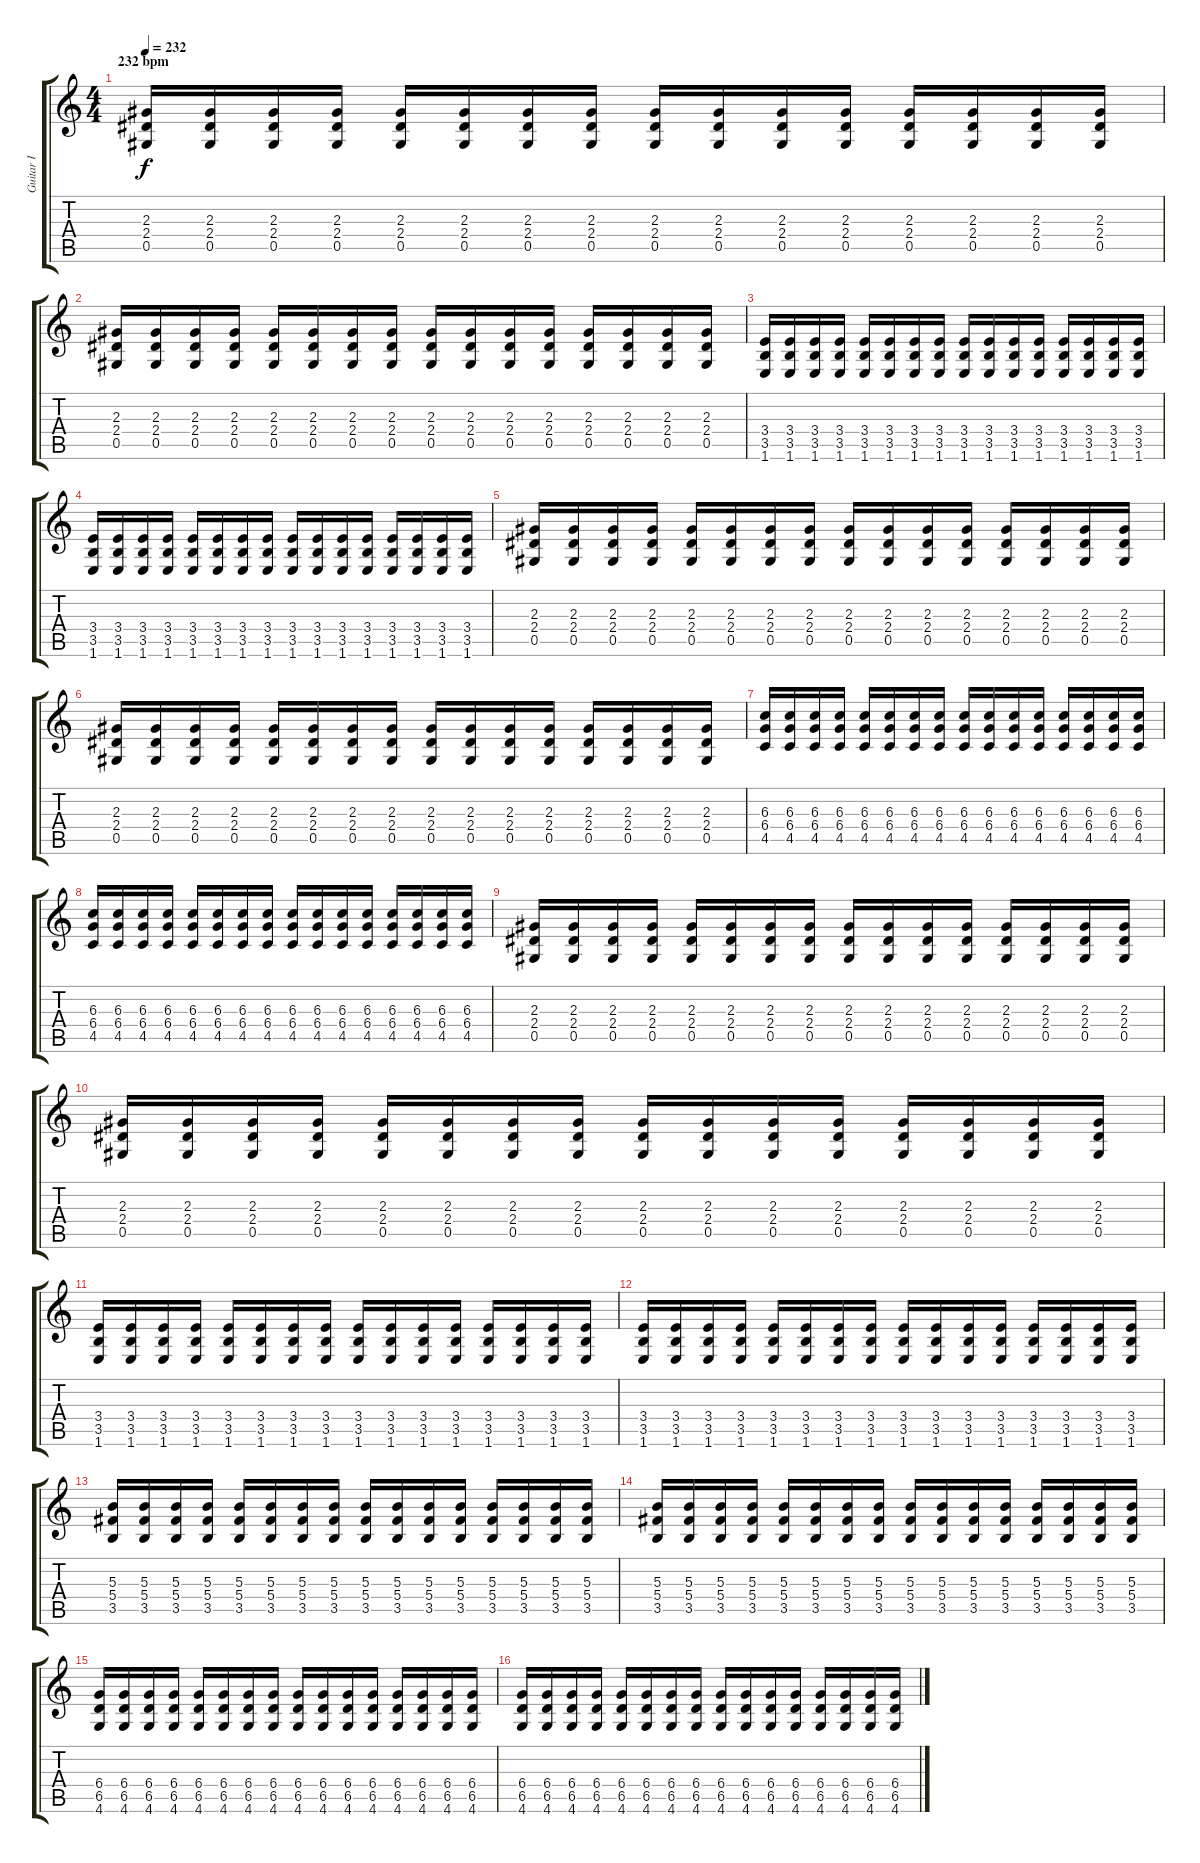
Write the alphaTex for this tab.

\track ("Guitar I" "Guitar I") {instrument distortionguitar}
\staff {score tabs}
\tuning (Eb4 Bb3 Gb3 Db3 Ab2 Eb2) {hide}
\ts (4 4)
\section ("" "232 bpm")
\tempo 232
\clef g2
\ks c
(2.3 2.4 0.5).16{dy f instrument distortionguitar} (2.3 2.4 0.5).16 (2.3 2.4 0.5).16 (2.3 2.4 0.5).16 (2.3 2.4 0.5).16 (2.3 2.4 0.5).16 (2.3 2.4 0.5).16 (2.3 2.4 0.5).16 (2.3 2.4 0.5).16 (2.3 2.4 0.5).16 (2.3 2.4 0.5).16 (2.3 2.4 0.5).16 (2.3 2.4 0.5).16 (2.3 2.4 0.5).16 (2.3 2.4 0.5).16 (2.3 2.4 0.5).16 |
(2.3 2.4 0.5).16 (2.3 2.4 0.5).16 (2.3 2.4 0.5).16 (2.3 2.4 0.5).16 (2.3 2.4 0.5).16 (2.3 2.4 0.5).16 (2.3 2.4 0.5).16 (2.3 2.4 0.5).16 (2.3 2.4 0.5).16 (2.3 2.4 0.5).16 (2.3 2.4 0.5).16 (2.3 2.4 0.5).16 (2.3 2.4 0.5).16 (2.3 2.4 0.5).16 (2.3 2.4 0.5).16 (2.3 2.4 0.5).16 |
(3.4 3.5 1.6).16 (3.4 3.5 1.6).16 (3.4 3.5 1.6).16 (3.4 3.5 1.6).16 (3.4 3.5 1.6).16 (3.4 3.5 1.6).16 (3.4 3.5 1.6).16 (3.4 3.5 1.6).16 (3.4 3.5 1.6).16 (3.4 3.5 1.6).16 (3.4 3.5 1.6).16 (3.4 3.5 1.6).16 (3.4 3.5 1.6).16 (3.4 3.5 1.6).16 (3.4 3.5 1.6).16 (3.4 3.5 1.6).16 |
(3.4 3.5 1.6).16 (3.4 3.5 1.6).16 (3.4 3.5 1.6).16 (3.4 3.5 1.6).16 (3.4 3.5 1.6).16 (3.4 3.5 1.6).16 (3.4 3.5 1.6).16 (3.4 3.5 1.6).16 (3.4 3.5 1.6).16 (3.4 3.5 1.6).16 (3.4 3.5 1.6).16 (3.4 3.5 1.6).16 (3.4 3.5 1.6).16 (3.4 3.5 1.6).16 (3.4 3.5 1.6).16 (3.4 3.5 1.6).16 |
(2.3 2.4 0.5).16 (2.3 2.4 0.5).16 (2.3 2.4 0.5).16 (2.3 2.4 0.5).16 (2.3 2.4 0.5).16 (2.3 2.4 0.5).16 (2.3 2.4 0.5).16 (2.3 2.4 0.5).16 (2.3 2.4 0.5).16 (2.3 2.4 0.5).16 (2.3 2.4 0.5).16 (2.3 2.4 0.5).16 (2.3 2.4 0.5).16 (2.3 2.4 0.5).16 (2.3 2.4 0.5).16 (2.3 2.4 0.5).16 |
(2.3 2.4 0.5).16 (2.3 2.4 0.5).16 (2.3 2.4 0.5).16 (2.3 2.4 0.5).16 (2.3 2.4 0.5).16 (2.3 2.4 0.5).16 (2.3 2.4 0.5).16 (2.3 2.4 0.5).16 (2.3 2.4 0.5).16 (2.3 2.4 0.5).16 (2.3 2.4 0.5).16 (2.3 2.4 0.5).16 (2.3 2.4 0.5).16 (2.3 2.4 0.5).16 (2.3 2.4 0.5).16 (2.3 2.4 0.5).16 |
(6.3 6.4 4.5).16 (6.3 6.4 4.5).16 (6.3 6.4 4.5).16 (6.3 6.4 4.5).16 (6.3 6.4 4.5).16 (6.3 6.4 4.5).16 (6.3 6.4 4.5).16 (6.3 6.4 4.5).16 (6.3 6.4 4.5).16 (6.3 6.4 4.5).16 (6.3 6.4 4.5).16 (6.3 6.4 4.5).16 (6.3 6.4 4.5).16 (6.3 6.4 4.5).16 (6.3 6.4 4.5).16 (6.3 6.4 4.5).16 |
(6.3 6.4 4.5).16 (6.3 6.4 4.5).16 (6.3 6.4 4.5).16 (6.3 6.4 4.5).16 (6.3 6.4 4.5).16 (6.3 6.4 4.5).16 (6.3 6.4 4.5).16 (6.3 6.4 4.5).16 (6.3 6.4 4.5).16 (6.3 6.4 4.5).16 (6.3 6.4 4.5).16 (6.3 6.4 4.5).16 (6.3 6.4 4.5).16 (6.3 6.4 4.5).16 (6.3 6.4 4.5).16 (6.3 6.4 4.5).16 |
(2.3 2.4 0.5).16 (2.3 2.4 0.5).16 (2.3 2.4 0.5).16 (2.3 2.4 0.5).16 (2.3 2.4 0.5).16 (2.3 2.4 0.5).16 (2.3 2.4 0.5).16 (2.3 2.4 0.5).16 (2.3 2.4 0.5).16 (2.3 2.4 0.5).16 (2.3 2.4 0.5).16 (2.3 2.4 0.5).16 (2.3 2.4 0.5).16 (2.3 2.4 0.5).16 (2.3 2.4 0.5).16 (2.3 2.4 0.5).16 |
(2.3 2.4 0.5).16 (2.3 2.4 0.5).16 (2.3 2.4 0.5).16 (2.3 2.4 0.5).16 (2.3 2.4 0.5).16 (2.3 2.4 0.5).16 (2.3 2.4 0.5).16 (2.3 2.4 0.5).16 (2.3 2.4 0.5).16 (2.3 2.4 0.5).16 (2.3 2.4 0.5).16 (2.3 2.4 0.5).16 (2.3 2.4 0.5).16 (2.3 2.4 0.5).16 (2.3 2.4 0.5).16 (2.3 2.4 0.5).16 |
(3.4 3.5 1.6).16 (3.4 3.5 1.6).16 (3.4 3.5 1.6).16 (3.4 3.5 1.6).16 (3.4 3.5 1.6).16 (3.4 3.5 1.6).16 (3.4 3.5 1.6).16 (3.4 3.5 1.6).16 (3.4 3.5 1.6).16 (3.4 3.5 1.6).16 (3.4 3.5 1.6).16 (3.4 3.5 1.6).16 (3.4 3.5 1.6).16 (3.4 3.5 1.6).16 (3.4 3.5 1.6).16 (3.4 3.5 1.6).16 |
(3.4 3.5 1.6).16 (3.4 3.5 1.6).16 (3.4 3.5 1.6).16 (3.4 3.5 1.6).16 (3.4 3.5 1.6).16 (3.4 3.5 1.6).16 (3.4 3.5 1.6).16 (3.4 3.5 1.6).16 (3.4 3.5 1.6).16 (3.4 3.5 1.6).16 (3.4 3.5 1.6).16 (3.4 3.5 1.6).16 (3.4 3.5 1.6).16 (3.4 3.5 1.6).16 (3.4 3.5 1.6).16 (3.4 3.5 1.6).16 |
(5.3 5.4 3.5).16 (5.3 5.4 3.5).16 (5.3 5.4 3.5).16 (5.3 5.4 3.5).16 (5.3 5.4 3.5).16 (5.3 5.4 3.5).16 (5.3 5.4 3.5).16 (5.3 5.4 3.5).16 (5.3 5.4 3.5).16 (5.3 5.4 3.5).16 (5.3 5.4 3.5).16 (5.3 5.4 3.5).16 (5.3 5.4 3.5).16 (5.3 5.4 3.5).16 (5.3 5.4 3.5).16 (5.3 5.4 3.5).16 |
(5.3 5.4 3.5).16 (5.3 5.4 3.5).16 (5.3 5.4 3.5).16 (5.3 5.4 3.5).16 (5.3 5.4 3.5).16 (5.3 5.4 3.5).16 (5.3 5.4 3.5).16 (5.3 5.4 3.5).16 (5.3 5.4 3.5).16 (5.3 5.4 3.5).16 (5.3 5.4 3.5).16 (5.3 5.4 3.5).16 (5.3 5.4 3.5).16 (5.3 5.4 3.5).16 (5.3 5.4 3.5).16 (5.3 5.4 3.5).16 |
(6.4 6.5 4.6).16 (6.4 6.5 4.6).16 (6.4 6.5 4.6).16 (6.4 6.5 4.6).16 (6.4 6.5 4.6).16 (6.4 6.5 4.6).16 (6.4 6.5 4.6).16 (6.4 6.5 4.6).16 (6.4 6.5 4.6).16 (6.4 6.5 4.6).16 (6.4 6.5 4.6).16 (6.4 6.5 4.6).16 (6.4 6.5 4.6).16 (6.4 6.5 4.6).16 (6.4 6.5 4.6).16 (6.4 6.5 4.6).16 |
(6.4 6.5 4.6).16 (6.4 6.5 4.6).16 (6.4 6.5 4.6).16 (6.4 6.5 4.6).16 (6.4 6.5 4.6).16 (6.4 6.5 4.6).16 (6.4 6.5 4.6).16 (6.4 6.5 4.6).16 (6.4 6.5 4.6).16 (6.4 6.5 4.6).16 (6.4 6.5 4.6).16 (6.4 6.5 4.6).16 (6.4 6.5 4.6).16 (6.4 6.5 4.6).16 (6.4 6.5 4.6).16 (6.4 6.5 4.6).16
